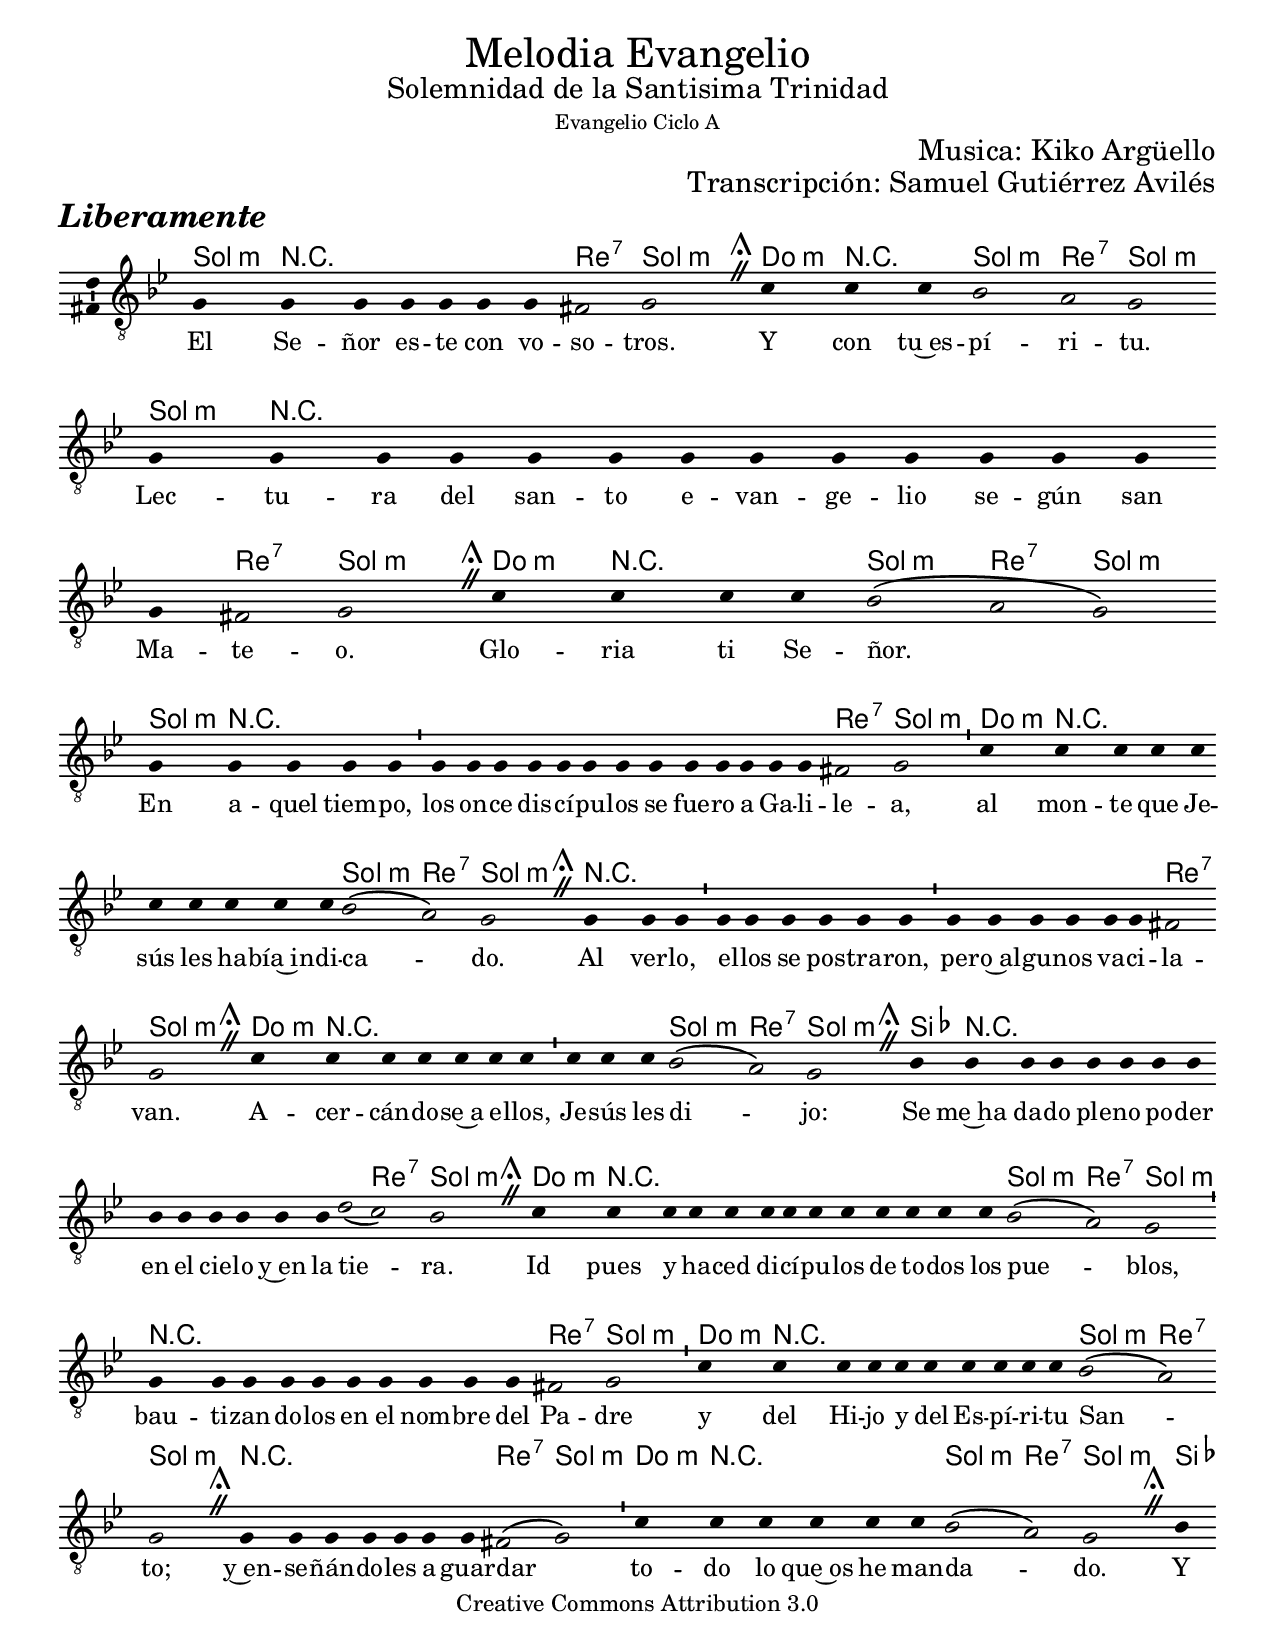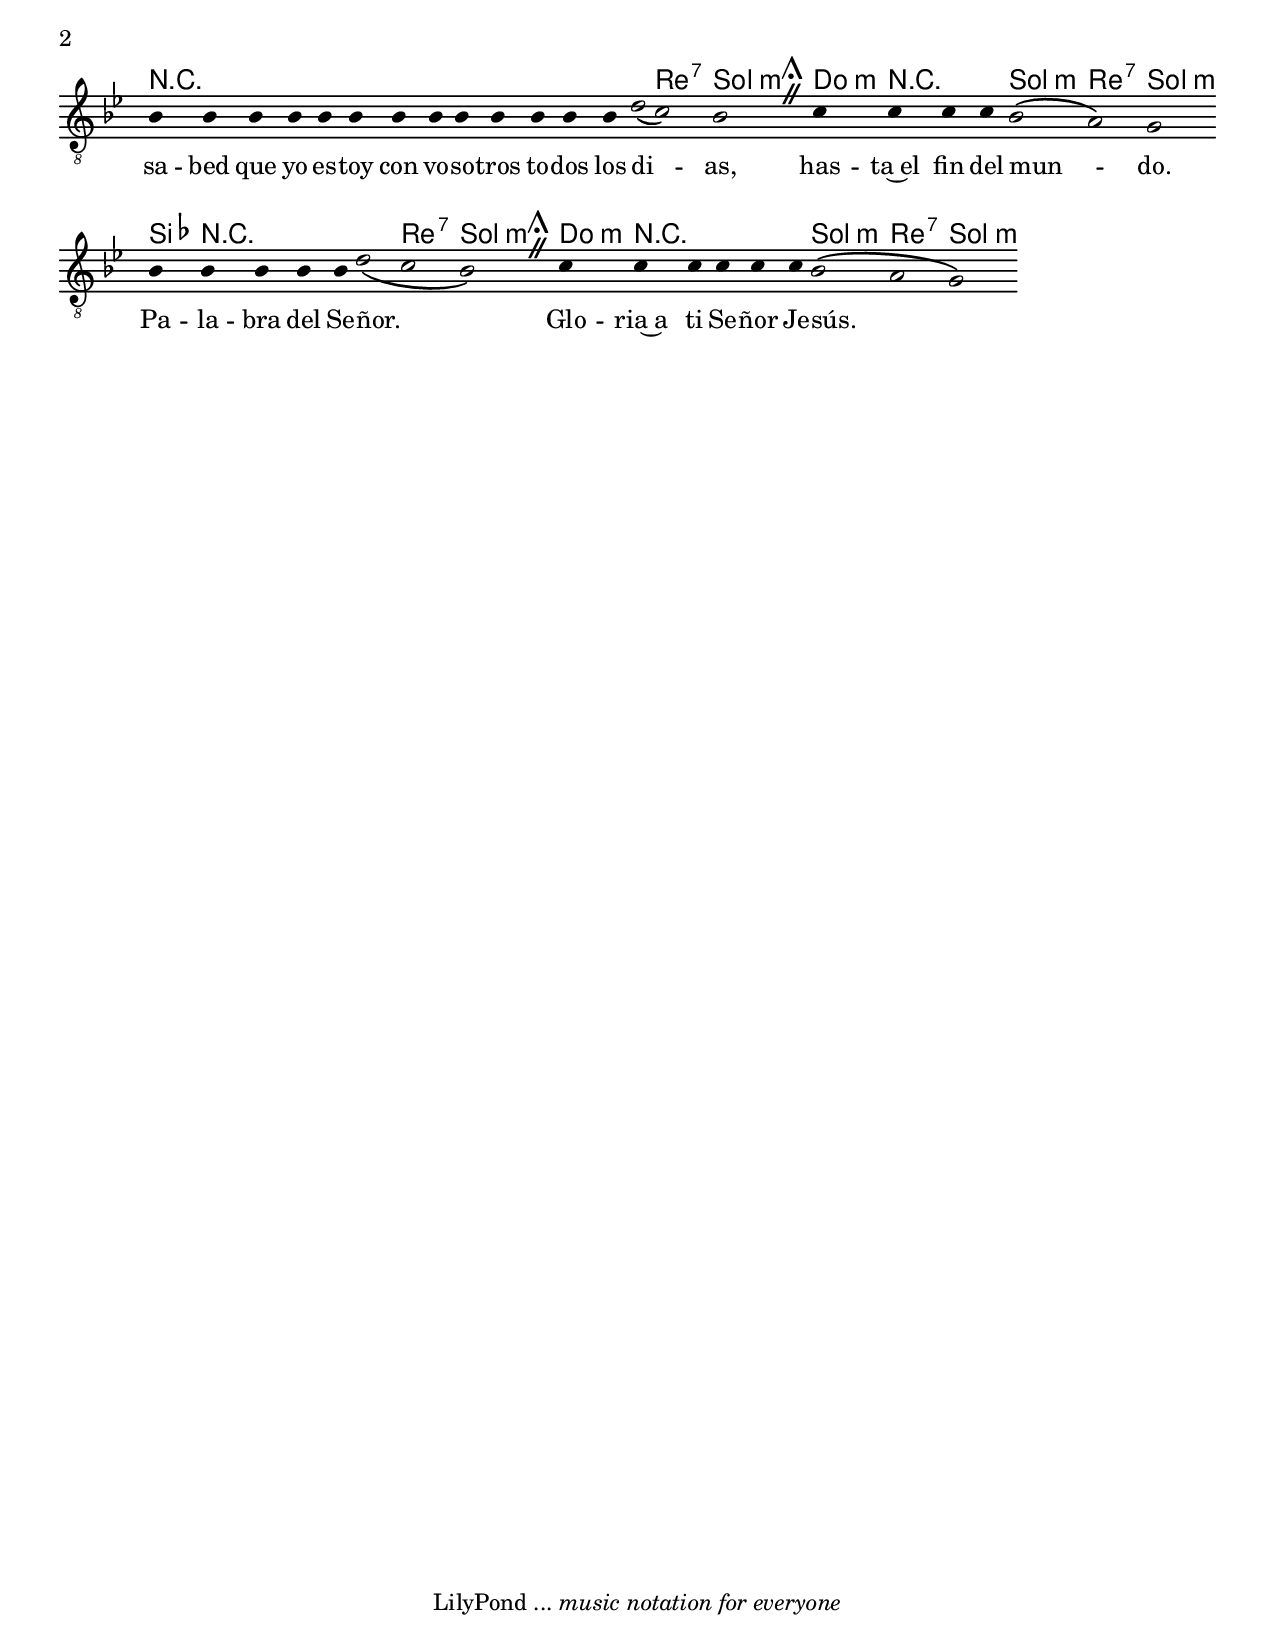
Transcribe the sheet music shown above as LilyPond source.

% ****************************************************************
%       Melodia del Evangelio Camino Neocatecumenal - Tenor
%	by serach.sam@
% ****************************************************************
\language "espanol"
\version "2.19.61"
\include "gregorian.ly"

%#(set-global-staff-size 22)

\markup { \fill-line { \center-column { \fontsize #5 "Melodia Evangelio" \fontsize #2 "Solemnidad de la Santisima Trinidad" \small "Evangelio Ciclo A" } } }
\markup { \fill-line { " " \fontsize #2 "Musica: Kiko Argüello"  } }
\markup { \fill-line { " " \fontsize #2 "Transcripción: Samuel Gutiérrez Avilés"  } }

\header {
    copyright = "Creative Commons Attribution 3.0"
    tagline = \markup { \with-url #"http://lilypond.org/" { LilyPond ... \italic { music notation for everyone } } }

    breakbefore = ##t 
}

\markup { \fontsize #3 \bold \italic "Liberamente"}

% --- Musica
antifona = \relative do' {
    \tempo 4 = 80
    \key sol \minor
    \compressFullBarRests
    \dynamicUp
    \clef "G_8"
    
    sol4 sol sol sol sol sol sol fas2 sol2 \divisioMaior do4 do do sib2 la2 sol2 \finalis \break
    sol4 sol sol sol sol sol sol sol sol sol sol sol sol sol fas2 sol2 \divisioMaior do4 do do do sib2( la2 sol2) \finalis \break
    sol4 sol sol sol sol \divisioMinima sol sol sol sol sol sol sol sol sol sol sol sol sol fas2 sol2 \divisioMinima do4 do do do do do do do do do sib2( la2) sol2 \divisioMaior
    sol4 sol sol \divisioMinima sol sol sol sol sol sol \divisioMinima sol sol sol sol sol sol fas2 sol2 \divisioMaior do4 do do do do do do \divisioMinima do do do sib2( la2) sol2 \divisioMaior
    sib4 sib sib sib sib sib sib sib sib sib sib sib sib sib re2( do2) sib2 \divisioMaior do4 do do do do do do do do do do do do sib2( la2) sol2 \divisioMinima
    sol4 sol sol sol sol sol sol sol sol sol fas2 sol2 \divisioMinima do4 do do do do do do do do do sib2( la2) sol2 \divisioMaior
    sol4 sol sol sol sol sol sol fas2( sol2) \divisioMinima do4 do do do do do sib2( la2) sol2 \divisioMaior
    sib4 sib sib sib sib sib sib sib sib sib sib sib sib sib re2( do2) sib2 \divisioMaior do4 do do do sib2( la2) sol2 \finalis \break
    \newSpacingSection
    \override Score.SpacingSpanner.spacing-increment = #5.6
    sib4 sib sib sib sib re2( do2 sib2) \divisioMaior do4 do do do do do sib2( la2 sol2) \finalis
}

% --- Letra
letra_antifona = \lyricmode {
    El Se -- ñor es -- te con vo -- so -- tros.
    Y con tu~es -- pí -- ri -- tu.
    Lec -- tu -- ra del san -- to e -- van -- ge -- lio se -- gún san Ma -- te -- o.
    Glo -- ria ti Se -- ñor.
    
    En a -- quel tiem -- po, los on -- ce dis -- cí -- pu -- los se fue -- ro a Ga -- li -- le -- a,
    al mon -- te que Je -- sús les ha -- bía~in -- di -- ca -- do.
    Al ver -- lo, e -- llos se pos -- tra -- ron, pe -- ro~al -- gu -- nos va -- ci -- la -- van.
    A -- cer -- cán -- do -- se~a e -- llos, Je -- sús les di -- jo:
    Se me~ha da -- do ple -- no po -- der en el cie -- lo y~en la tie -- ra.
    Id pues y ha -- ced di -- cí -- pu -- los de to -- dos los pue -- blos, 
    bau -- ti -- zan -- do -- los en el nom -- bre del Pa -- dre
    y del Hi -- jo y del Es -- pí -- ri -- tu San -- to;
    y~en -- se -- ñán -- do -- les a guar -- dar
    to -- do lo que~os he man -- da -- do.
    Y sa -- bed que yo es -- toy con vo -- so -- tros to -- dos los di -- as, has -- ta~el fin del mun -- do.
    
    Pa -- la -- bra del Se -- ñor.
    Glo -- ria~a ti Se -- ñor Je -- sús.
}

armonia_antifona = \new ChordNames {
    \italianChords
    \chordmode { 
        sol4:m R4*6 re2:7 sol2:m
        do4:m R4*2 sol2:m re2:7 sol2:m
        
        sol4:m R4*13 re2:7 sol2:m
        do4:m R4*3 sol2:m re2:7 sol2:m
        
        sol4:m R4*17 re2:7 sol2:m
        do4:m R4*9 sol2:m re2:7 sol2:m
        R4*15 re2:7 sol2:m
        do4:m R4*9 sol2:m re2:7 sol2:m
        sib4 R4*15 re2:7 sol2:m
        do4:m R4*12 sol2:m re2:7 sol2:m
        R4*10 re2:7 sol2:m
        do4:m R4*9 sol2:m re2:7 sol2:m
        R4*7 re2:7 sol2:m
        do4:m R4*5 sol2:m re2:7 sol2:m
        sib4 R4*15 re2:7 sol2:m
        do4:m R4*3 sol2:m re2:7 sol2:m
        sib4 R4*6 re2:7 sol2:m
        do4:m R4*5 sol2:m re2:7 sol2:m
    }
}

\score {
    <<
        \armonia_antifona
        \new Staff <<
            \new Voice = "voz" \antifona
            \new Lyrics \lyricsto "voz" \letra_antifona
        >>
    >>
    \layout {
        \context {
            \Staff
            \remove "Time_signature_engraver"
            \remove "Bar_engraver"
        }
        \context {
            \Voice
            \consists "Ambitus_engraver"
            \remove "Stem_engraver"
        }
        \context {
            \Score
            \remove "Metronome_mark_engraver"
        }
    }
    \midi {}
}
 
\paper {
    #(set-paper-size "letter")
}
